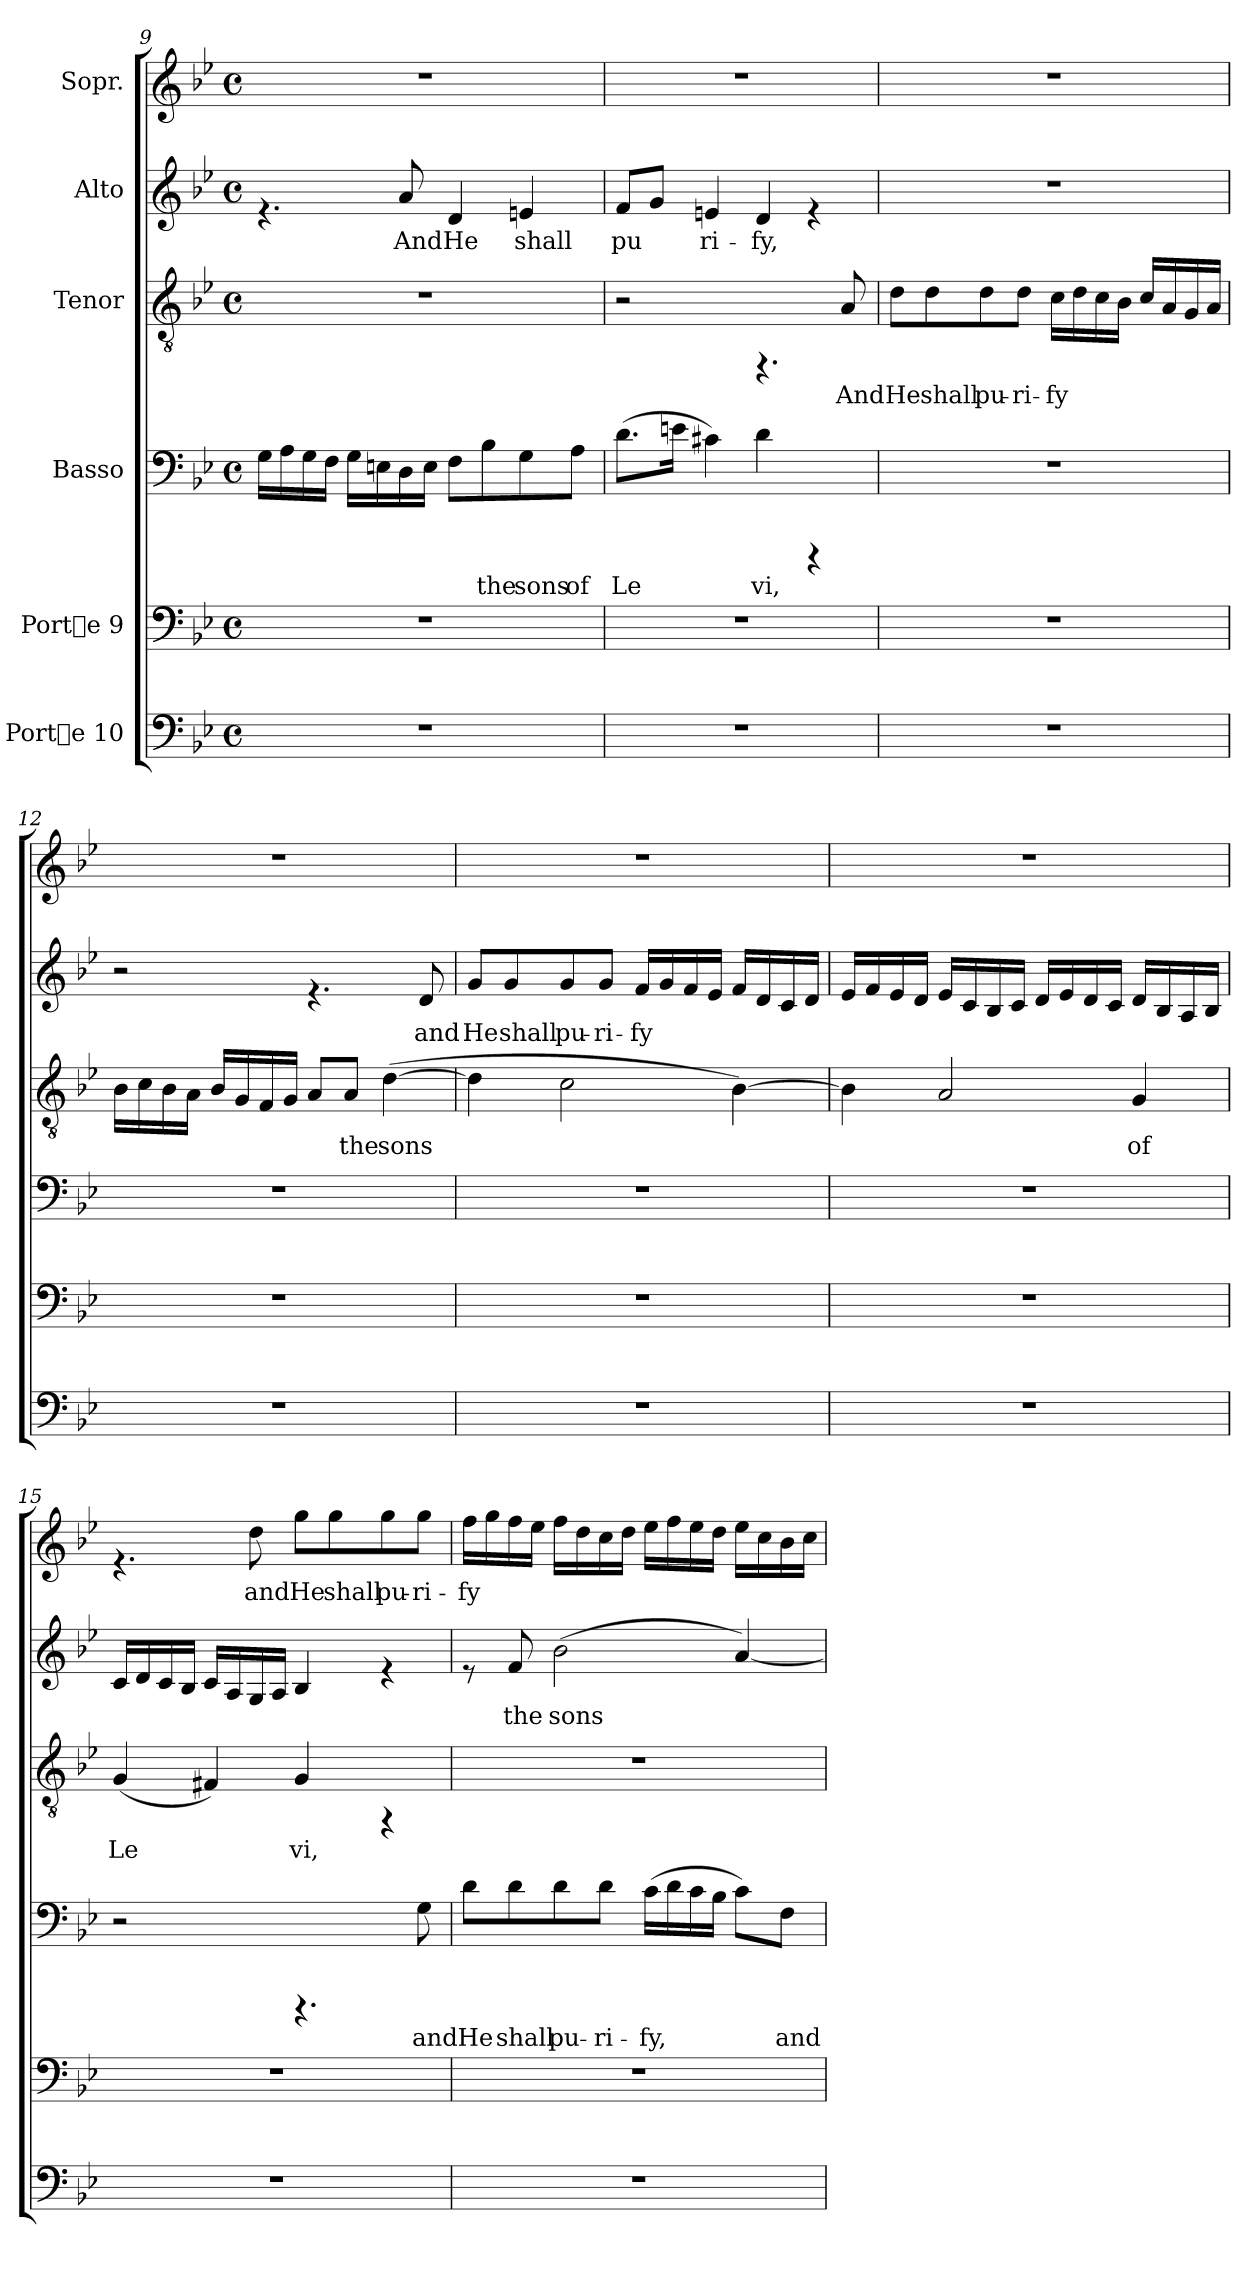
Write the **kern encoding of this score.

**kern	**kern	**kern	**text	**kern	**text	**kern	**text	**kern	**text
*part6	*part5	*part4	*part4	*part3	*part3	*part2	*part2	*part1	*part1
*staff6	*staff5	*staff4	*staff4	*staff3	*staff3	*staff2	*staff2	*staff1	*staff1
*I"Porte 10	*I"Porte 9	*I"Basso	*	*I"Tenor	*	*I"Alto	*	*I"Sopr.	*
!!LO:LB:g=z
*clefF4	*clefF4	*clefF4	*	*clefGv2	*	*clefG2	*	*clefG2	*
*k[b-e-]	*k[b-e-]	*k[b-e-]	*	*k[b-e-]	*	*k[b-e-]	*	*k[b-e-]	*
*B-:	*B-:	*B-:	*	*B-:	*	*B-:	*	*B-:	*
*M4/4	*M4/4	*M4/4	*	*M4/4	*	*M4/4	*	*M4/4	*
*met(c)	*met(c)	*met(c)	*	*met(c)	*	*met(c)	*	*met(c)	*
=9	=9	=9	=9	=9	=9	=9	=9	=9	=9
!	!	!	!LO:LY:b:cj	!	!	!	!	!	!
1r	1r	16G\L	--	1r	.	4.re	.	1r	.
!	!	!	!LO:LY:b:cj	!	!	!	!	!	!
.	.	16A\	--	.	.	.	.	.	.
!	!	!	!LO:LY:b:cj	!	!	!	!	!	!
.	.	16G\	--	.	.	.	.	.	.
!	!	!	!LO:LY:b:cj	!	!	!	!	!	!
.	.	16F\J	--	.	.	.	.	.	.
!	!	!	!LO:LY:b:cj	!	!	!	!	!	!
.	.	16G\L	--	.	.	.	.	.	.
!	!	!	!LO:LY:b:cj	!	!	!	!	!	!
.	.	16En\	--	.	.	.	.	.	.
!	!	!	!LO:LY:b:cj	!	!	!	!LO:LY:b:cj	!	!
.	.	16D\	--	.	.	8a/	And	.	.
!	!	!	!LO:LY:b:cj	!	!	!	!	!	!
.	.	16E\J	--	.	.	.	.	.	.
!	!	!	!LO:LY:b:cj	!	!	!	!LO:LY:b:cj	!	!
.	.	8F\L	--	.	.	4d/	He	.	.
!	!	!	!LO:LY:b:cj	!	!	!	!	!	!
.	.	8B-\	-the	.	.	.	.	.	.
!	!	!	!LO:LY:b:cj	!	!	!	!LO:LY:b:cj	!	!
.	.	8G\	sons	.	.	4en/	shall	.	.
!	!	!	!LO:LY:b:cj	!	!	!	!	!	!
.	.	8A\J	of	.	.	.	.	.	.
=10	=10	=10	=10	=10	=10	=10	=10	=10	=10
!	!	!	!LO:LY:b:cj	!	!	!	!LO:LY:b:cj	!	!
1r	1r	(>8.d\L	Le-	2r	.	8f/L	pu-	1r	.
!	!	!	!	!	!	!	!LO:LY:b:cj	!	!
.	.	.	.	.	.	8g/J	--	.	.
!	!	!	!LO:LY:b:cj	!	!	!	!	!	!
.	.	16en\J	--	.	.	.	.	.	.
!	!	!	!LO:LY:b:cj	!	!	!	!LO:LY:b:cj	!	!
.	.	4c#X\)	--	.	.	4en/	-ri-	.	.
!	!	!	!LO:LY:b:cj	!	!	!	!LO:LY:b:cj	!	!
.	.	4d\	-vi,	4.rEE	.	4d/	-fy,	.	.
.	.	4rBBBB	.	.	.	4re	.	.	.
!	!	!	!	!	!LO:LY:b:cj	!	!	!	!
.	.	.	.	8A/	And	.	.	.	.
=11	=11	=11	=11	=11	=11	=11	=11	=11	=11
!	!	!	!	!	!LO:LY:b:cj	!	!	!	!
1r	1r	1r	.	8d\L	He	1r	.	1r	.
!	!	!	!	!	!LO:LY:b:cj	!	!	!	!
.	.	.	.	8d\	shall	.	.	.	.
!	!	!	!	!	!LO:LY:b:cj	!	!	!	!
.	.	.	.	8d\	pu-	.	.	.	.
!	!	!	!	!	!LO:LY:b:cj	!	!	!	!
.	.	.	.	8d\J	-ri-	.	.	.	.
!	!	!	!	!	!LO:LY:b:cj	!	!	!	!
.	.	.	.	16c\L	-fy	.	.	.	.
!	!	!	!	!	!LO:LY:b:cj	!	!	!	!
.	.	.	.	16d\	-	.	.	.	.
!	!	!	!	!	!LO:LY:b:cj	!	!	!	!
.	.	.	.	16c\	--	.	.	.	.
!	!	!	!	!	!LO:LY:b:cj	!	!	!	!
.	.	.	.	16B-\J	--	.	.	.	.
!	!	!	!	!	!LO:LY:b:cj	!	!	!	!
.	.	.	.	16c/L	--	.	.	.	.
!	!	!	!	!	!LO:LY:b:cj	!	!	!	!
.	.	.	.	16A/	--	.	.	.	.
!	!	!	!	!	!LO:LY:b:cj	!	!	!	!
.	.	.	.	16G/	--	.	.	.	.
!	!	!	!	!	!LO:LY:b:cj	!	!	!	!
.	.	.	.	16A/J	--	.	.	.	.
=12	=12	=12	=12	=12	=12	=12	=12	=12	=12
!	!	!	!	!	!LO:LY:b:cj	!	!	!	!
1r	1r	1r	.	16B-\L	--	2r	.	1r	.
!	!	!	!	!	!LO:LY:b:cj	!	!	!	!
.	.	.	.	16c\	--	.	.	.	.
!	!	!	!	!	!LO:LY:b:cj	!	!	!	!
.	.	.	.	16B-\	--	.	.	.	.
!	!	!	!	!	!LO:LY:b:cj	!	!	!	!
.	.	.	.	16A\J	--	.	.	.	.
!	!	!	!	!	!LO:LY:b:cj	!	!	!	!
.	.	.	.	16B-/L	--	.	.	.	.
!	!	!	!	!	!LO:LY:b:cj	!	!	!	!
.	.	.	.	16G/	--	.	.	.	.
!	!	!	!	!	!LO:LY:b:cj	!	!	!	!
.	.	.	.	16F/	--	.	.	.	.
!	!	!	!	!	!LO:LY:b:cj	!	!	!	!
.	.	.	.	16G/J	--	.	.	.	.
!	!	!	!	!	!LO:LY:b:cj	!	!	!	!
.	.	.	.	8A/L	--	4.re	.	.	.
!	!	!	!	!	!LO:LY:b:cj	!	!	!	!
.	.	.	.	8A/J	-the	.	.	.	.
!	!	!	!	!	!LO:LY:b:cj	!	!	!	!
.	.	.	.	(>[>4d\	sons	.	.	.	.
!	!	!	!	!	!	!	!LO:LY:b:cj	!	!
.	.	.	.	.	.	8d/	and	.	.
!!LO:LB:g=z
=13	=13	=13	=13	=13	=13	=13	=13	=13	=13
!	!	!	!	!	!	!	!LO:LY:b:cj	!	!
1r	1r	1r	.	4d\]	.	8g/L	He	1r	.
!	!	!	!	!	!	!	!LO:LY:b:cj	!	!
.	.	.	.	.	.	8g/	shall	.	.
!	!	!	!	!	!LO:LY:b:cj	!	!LO:LY:b:cj	!	!
.	.	.	.	2c\	-	8g/	pu-	.	.
!	!	!	!	!	!	!	!LO:LY:b:cj	!	!
.	.	.	.	.	.	8g/J	-ri-	.	.
!	!	!	!	!	!	!	!LO:LY:b:cj	!	!
.	.	.	.	.	.	16f/L	-fy	.	.
!	!	!	!	!	!	!	!LO:LY:b:cj	!	!
.	.	.	.	.	.	16g/	-	.	.
!	!	!	!	!	!	!	!LO:LY:b:cj	!	!
.	.	.	.	.	.	16f/	--	.	.
!	!	!	!	!	!	!	!LO:LY:b:cj	!	!
.	.	.	.	.	.	16e-/J	--	.	.
!	!	!	!	!	!LO:LY:b:cj	!	!LO:LY:b:cj	!	!
.	.	.	.	[>4B-\)	--	16f/L	--	.	.
!	!	!	!	!	!	!	!LO:LY:b:cj	!	!
.	.	.	.	.	.	16d/	--	.	.
!	!	!	!	!	!	!	!LO:LY:b:cj	!	!
.	.	.	.	.	.	16c/	--	.	.
!	!	!	!	!	!	!	!LO:LY:b:cj	!	!
.	.	.	.	.	.	16d/J	--	.	.
=14	=14	=14	=14	=14	=14	=14	=14	=14	=14
!	!	!	!	!	!	!	!LO:LY:b:cj	!	!
1r	1r	1r	.	4B-\]	.	16e-/L	--	1r	.
!	!	!	!	!	!	!	!LO:LY:b:cj	!	!
.	.	.	.	.	.	16f/	--	.	.
!	!	!	!	!	!	!	!LO:LY:b:cj	!	!
.	.	.	.	.	.	16e-/	--	.	.
!	!	!	!	!	!	!	!LO:LY:b:cj	!	!
.	.	.	.	.	.	16d/J	--	.	.
!	!	!	!	!	!LO:LY:b:cj	!	!LO:LY:b:cj	!	!
.	.	.	.	2A/	--	16e-/L	--	.	.
!	!	!	!	!	!	!	!LO:LY:b:cj	!	!
.	.	.	.	.	.	16c/	--	.	.
!	!	!	!	!	!	!	!LO:LY:b:cj	!	!
.	.	.	.	.	.	16B-/	--	.	.
!	!	!	!	!	!	!	!LO:LY:b:cj	!	!
.	.	.	.	.	.	16c/J	--	.	.
!	!	!	!	!	!	!	!LO:LY:b:cj	!	!
.	.	.	.	.	.	16d/L	--	.	.
!	!	!	!	!	!	!	!LO:LY:b:cj	!	!
.	.	.	.	.	.	16e-/	--	.	.
!	!	!	!	!	!	!	!LO:LY:b:cj	!	!
.	.	.	.	.	.	16d/	--	.	.
!	!	!	!	!	!	!	!LO:LY:b:cj	!	!
.	.	.	.	.	.	16c/J	--	.	.
!	!	!	!	!	!LO:LY:b:cj	!	!LO:LY:b:cj	!	!
.	.	.	.	4G/	-of	16d/L	--	.	.
!	!	!	!	!	!	!	!LO:LY:b:cj	!	!
.	.	.	.	.	.	16B-/	--	.	.
!	!	!	!	!	!	!	!LO:LY:b:cj	!	!
.	.	.	.	.	.	16A/	--	.	.
!	!	!	!	!	!	!	!LO:LY:b:cj	!	!
.	.	.	.	.	.	16B-/J	--	.	.
=15	=15	=15	=15	=15	=15	=15	=15	=15	=15
!	!	!	!	!	!LO:LY:b:cj	!	!LO:LY:b:cj	!	!
1r	1r	2r	.	(<4G/	Le-	16c/L	--	4.re	.
!	!	!	!	!	!	!	!LO:LY:b:cj	!	!
.	.	.	.	.	.	16d/	--	.	.
!	!	!	!	!	!	!	!LO:LY:b:cj	!	!
.	.	.	.	.	.	16c/	--	.	.
!	!	!	!	!	!	!	!LO:LY:b:cj	!	!
.	.	.	.	.	.	16B-/J	--	.	.
!	!	!	!	!	!LO:LY:b:cj	!	!LO:LY:b:cj	!	!
.	.	.	.	4F#X/)	--	16c/L	--	.	.
!	!	!	!	!	!	!	!LO:LY:b:cj	!	!
.	.	.	.	.	.	16A/	--	.	.
!	!	!	!	!	!	!	!LO:LY:b:cj	!	!LO:LY:b:cj
.	.	.	.	.	.	16G/	--	8dd\	and
!	!	!	!	!	!	!	!LO:LY:b:cj	!	!
.	.	.	.	.	.	16A/J	--	.	.
!	!	!	!	!	!LO:LY:b:cj	!	!LO:LY:b:cj	!	!LO:LY:b:cj
.	.	4.rBBBB	.	4G/	-vi,	4B-/	--	8gg\L	He
!	!	!	!	!	!	!	!	!	!LO:LY:b:cj
.	.	.	.	.	.	.	.	8gg\	shall
!	!	!	!	!	!	!	!	!	!LO:LY:b:cj
.	.	.	.	4rEE	.	4re	.	8gg\	pu-
!	!	!	!LO:LY:b:cj	!	!	!	!	!	!LO:LY:b:cj
.	.	8G\	and	.	.	.	.	8gg\J	-ri-
!!LO:LB:g=z
=16	=16	=16	=16	=16	=16	=16	=16	=16	=16
!	!	!	!LO:LY:b:cj	!	!	!	!	!	!LO:LY:b:cj
1r	1r	8d\L	He	1r	.	8re	.	16ff\L	-fy
!	!	!	!	!	!	!	!	!	!LO:LY:b:cj
.	.	.	.	.	.	.	.	16gg\	-
!	!	!	!LO:LY:b:cj	!	!	!	!LO:LY:b:cj	!	!LO:LY:b:cj
.	.	8d\	shall	.	.	8f/	-the	16ff\	--
!	!	!	!	!	!	!	!	!	!LO:LY:b:cj
.	.	.	.	.	.	.	.	16ee-\J	--
!	!	!	!LO:LY:b:cj	!	!	!	!LO:LY:b:cj	!	!LO:LY:b:cj
.	.	8d\	pu-	.	.	(>2b-\	sons	16ff\L	--
!	!	!	!	!	!	!	!	!	!LO:LY:b:cj
.	.	.	.	.	.	.	.	16dd\	--
!	!	!	!LO:LY:b:cj	!	!	!	!	!	!LO:LY:b:cj
.	.	8d\J	-ri-	.	.	.	.	16cc\	--
!	!	!	!	!	!	!	!	!	!LO:LY:b:cj
.	.	.	.	.	.	.	.	16dd\J	--
!	!	!	!LO:LY:b:cj	!	!	!	!	!	!LO:LY:b:cj
.	.	(>16c\L	-fy,	.	.	.	.	16ee-\L	--
!	!	!	!LO:LY:b:cj	!	!	!	!	!	!LO:LY:b:cj
.	.	16d\	-	.	.	.	.	16ff\	--
!	!	!	!LO:LY:b:cj	!	!	!	!	!	!LO:LY:b:cj
.	.	16c\	--	.	.	.	.	16ee-\	--
!	!	!	!LO:LY:b:cj	!	!	!	!	!	!LO:LY:b:cj
.	.	16B-\J	--	.	.	.	.	16dd\J	--
!	!	!	!LO:LY:b:cj	!	!	!	!LO:LY:b:cj	!	!LO:LY:b:cj
.	.	8c\L)	--	.	.	[<4a/)	-	16ee-\L	--
!	!	!	!	!	!	!	!	!	!LO:LY:b:cj
.	.	.	.	.	.	.	.	16cc\	--
!	!	!	!LO:LY:b:cj	!	!	!	!	!	!LO:LY:b:cj
.	.	8F\J	-and	.	.	.	.	16b-\	--
!	!	!	!	!	!	!	!	!	!LO:LY:b:cj
.	.	.	.	.	.	.	.	16cc\J	--
=	=	=	=	=	=	=	=	=	=
*-	*-	*-	*-	*-	*-	*-	*-	*-	*-
